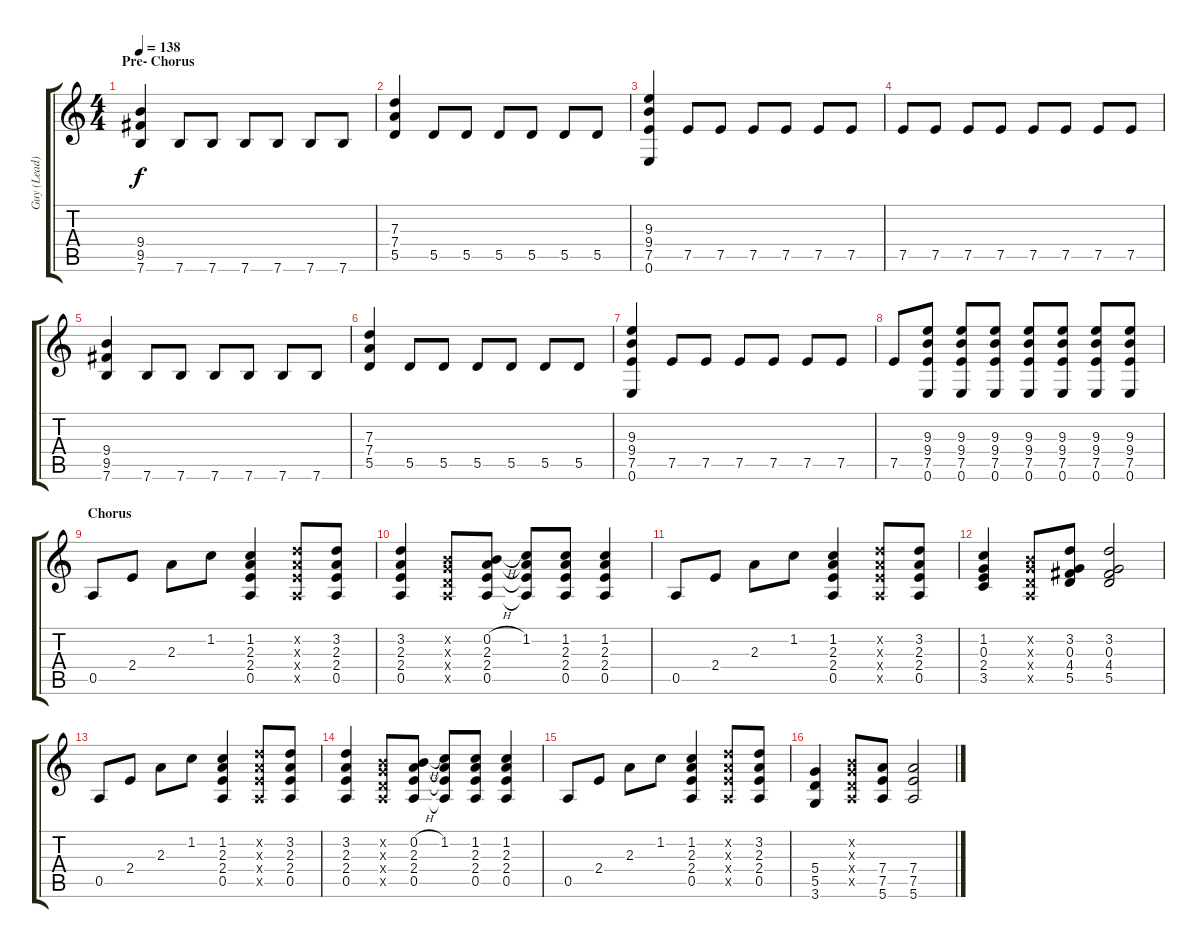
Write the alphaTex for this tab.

\track ("Guy (Lead)" "Guy (Lead)") {instrument distortionguitar}
\staff {score tabs}
\tuning (E4 B3 G3 D3 A2 E2) {hide}
\ts (4 4)
\section ("" "Pre- Chorus")
\tempo 138
\clef g2
\ks c
(9.4 9.5 7.6).4{dy f} 7.6.8 7.6.8 7.6.8 7.6.8 7.6.8 7.6.8 |
(7.3 7.4 5.5).4 5.5.8 5.5.8 5.5.8 5.5.8 5.5.8 5.5.8 |
(9.3 9.4 7.5 0.6).4 7.5.8 7.5.8 7.5.8 7.5.8 7.5.8 7.5.8 |
7.5.8 7.5.8 7.5.8 7.5.8 7.5.8 7.5.8 7.5.8 7.5.8 |
(9.4 9.5 7.6).4 7.6.8 7.6.8 7.6.8 7.6.8 7.6.8 7.6.8 |
(7.3 7.4 5.5).4 5.5.8 5.5.8 5.5.8 5.5.8 5.5.8 5.5.8 |
(9.3 9.4 7.5 0.6).4 7.5.8 7.5.8 7.5.8 7.5.8 7.5.8 7.5.8 |
7.5.8 (9.3 9.4 7.5 0.6).8 (9.3 9.4 7.5 0.6).8 (9.3 9.4 7.5 0.6).8 (9.3 9.4 7.5 0.6).8 (9.3 9.4 7.5 0.6).8 (9.3 9.4 7.5 0.6).8 (9.3 9.4 7.5 0.6).8 |
\section ("" "Chorus")
0.5.8 2.4.8 2.3.8 1.2.8 (1.2 2.3 2.4 0.5).4 (3.2{x} 2.3{x} 2.4{x} 0.5{x}).8 (3.2 2.3 2.4 0.5).8 |
(3.2 2.3 2.4 0.5).4 (0.2{x} 0.3{x} 0.4{x} 0.5{x}).8 (0.2{h} 2.3 2.4 0.5).8 (1.2 2.3{t} 2.4{t} 0.5{t}).8 (1.2 2.3 2.4 0.5).8 (1.2 2.3 2.4 0.5).4 |
0.5.8 2.4.8 2.3.8 1.2.8 (1.2 2.3 2.4 0.5).4 (3.2{x} 2.3{x} 2.4{x} 0.5{x}).8 (3.2 2.3 2.4 0.5).8 |
(1.2 0.3 2.4 3.5).4 (0.2{x} 0.3{x} 0.4{x} 0.5{x}).8 (3.2 0.3 4.4 5.5).8 (3.2 0.3 4.4 5.5).2 |
0.5.8 2.4.8 2.3.8 1.2.8 (1.2 2.3 2.4 0.5).4 (3.2{x} 2.3{x} 2.4{x} 0.5{x}).8 (3.2 2.3 2.4 0.5).8 |
(3.2 2.3 2.4 0.5).4 (0.2{x} 0.3{x} 0.4{x} 0.5{x}).8 (0.2{h} 2.3 2.4 0.5).8 (1.2 2.3{t} 2.4{t} 0.5{t}).8 (1.2 2.3 2.4 0.5).8 (1.2 2.3 2.4 0.5).4 |
0.5.8 2.4.8 2.3.8 1.2.8 (1.2 2.3 2.4 0.5).4 (3.2{x} 2.3{x} 2.4{x} 0.5{x}).8 (3.2 2.3 2.4 0.5).8 |
(5.4 5.5 3.6).4 (0.2{x} 0.3{x} 0.4{x} 0.5{x}).8 (7.4 7.5 5.6).8 (7.4 7.5 5.6).2
